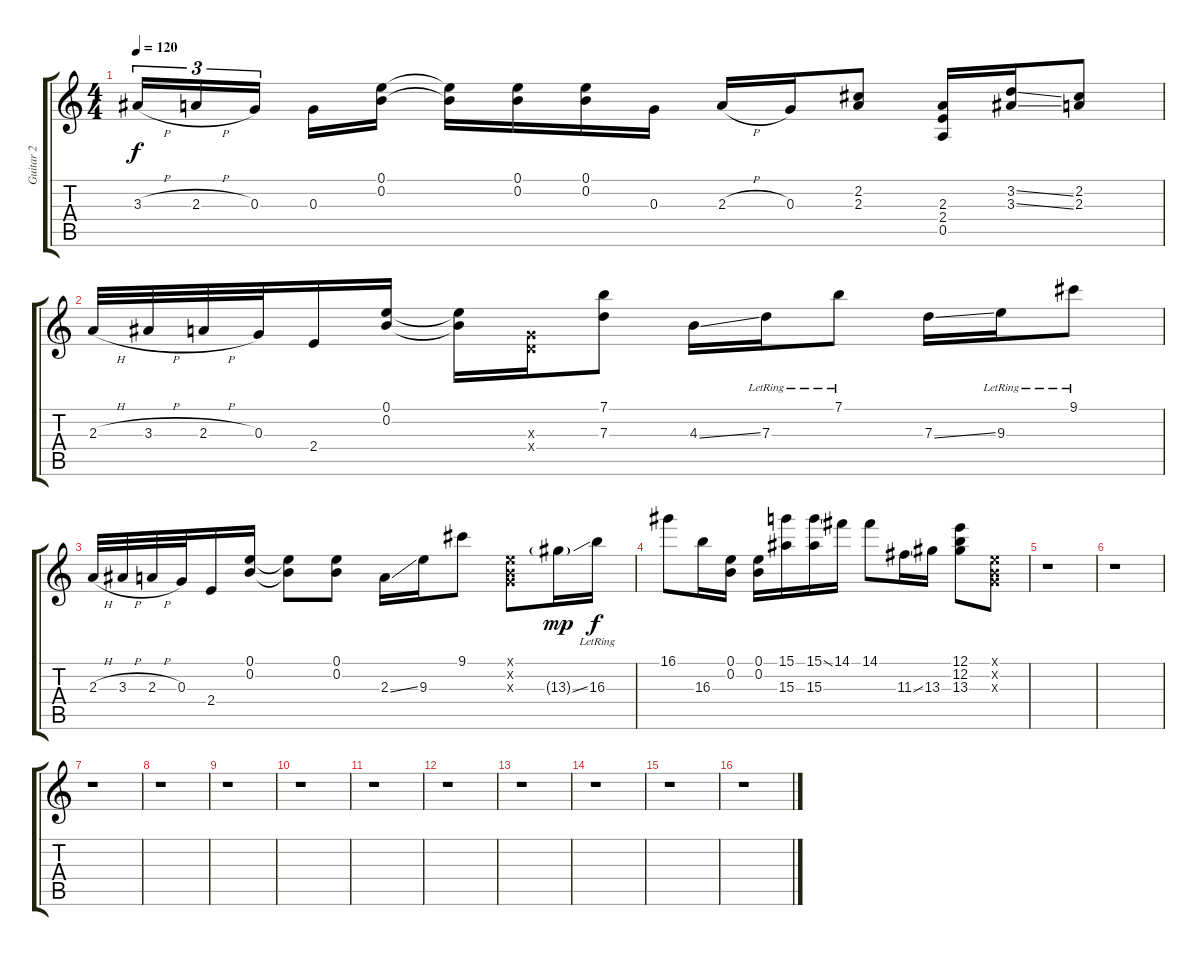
\track ("Guitar 2" "Guitar 2") {instrument distortionguitar}
\staff {score tabs}
\tuning (E4 B3 G3 D3 A2 E2) {hide}
\ts (4 4)
\tempo 120
\clef g2
\ks c
3.3{h}.16{tu (3 2) dy f} 2.3{h}.16{tu (3 2)} 0.3.16{tu (3 2) beam splitsecondary} 0.3.16 (0.1 0.2).16 (0.1{t} 0.2{t}).16 (0.1 0.2).16 (0.1 0.2).16 0.3.16 2.3{h}.16 0.3.16 (2.2 2.3).8 (2.3 2.4 0.5).16 (3.2{ss} 3.3{ss}).16 (2.2 2.3).8 |
2.3{h}.32 3.3{h}.32 2.3{h}.32 0.3.32 2.4.16 (0.1 0.2).16 (0.1{t} 0.2{t}).16 (0.3{x} 0.4{x}).16 (7.1 7.3).8 4.3{ss}.16 7.3{lr}.16 7.1{lr}.8 7.3{ss}.16 9.3{lr}.16 9.1{lr}.8 |
2.3{h}.32 3.3{h}.32 2.3{h}.32 0.3.32 2.4.16 (0.1 0.2).16 (0.1{t} 0.2{t}).8 (0.1 0.2).8 2.3{ss}.16 9.3.16 9.1.8 (0.1{x} 0.2{x} 0.3{x}).8 13.3{ss g}.16{dy mp} 16.3{lr}.16{dy f} |
16.1.8 16.3.16 (0.1 0.2).16 (0.1 0.2).16 (15.1 15.3).16 (15.1{ss} 15.3).16 14.1.16 14.1.8 11.3{ss}.16 13.3.16 (12.1 12.2 13.3).8 (0.1{x} 0.2{x} 0.3{x}).8 |
r.1 |
r.1 |
r.1 |
r.1 |
r.1 |
r.1 |
r.1 |
r.1 |
r.1 |
r.1 |
r.1 |
r.1
